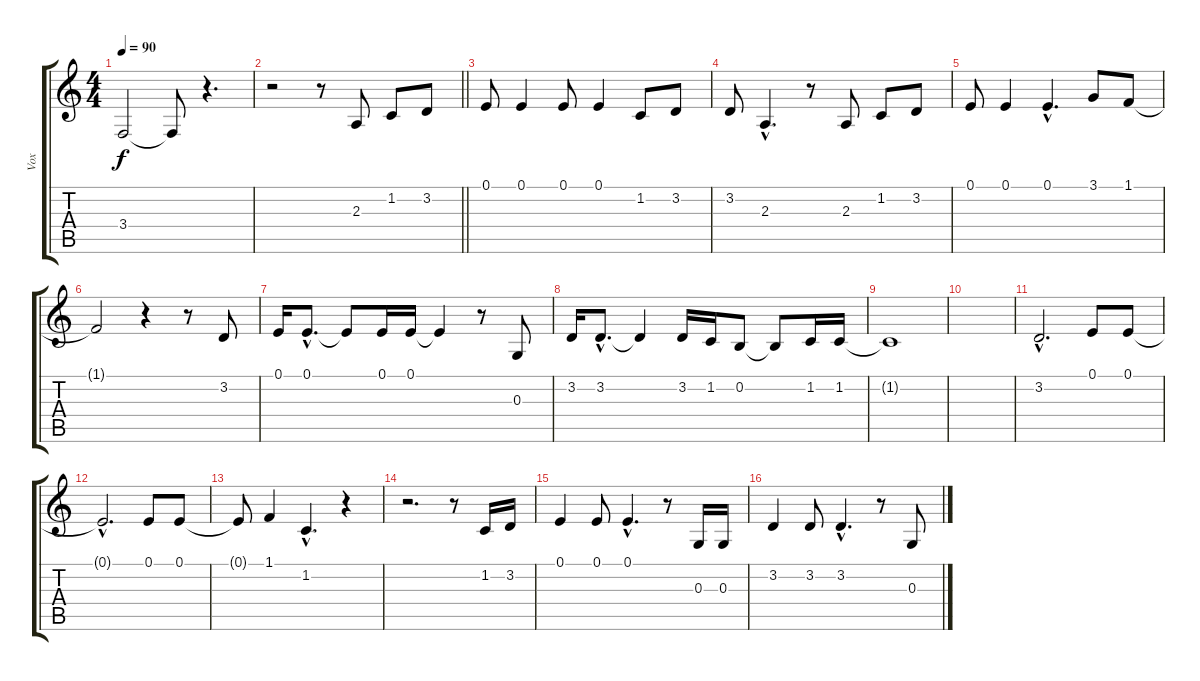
\track ("Vox" "Vox") {instrument lead8bassandlead}
\staff {score tabs}
\tuning (E4 B3 G3 D3 A2 E2) {hide}
\ts (4 4)
\tempo 90
\clef g2
\ks c
3.4.2{dy f} 3.4{t}.8 r.4{d} |
\barLineRight lightlight
r.2 r.8 2.3.8 1.2.8 3.2.8 |
0.1.8 0.1.4 0.1.8 0.1.4 1.2.8 3.2.8 |
3.2.8 2.3{hac}.4{d} r.8 2.3.8 1.2.8 3.2.8 |
0.1.8 0.1.4 0.1{hac}.4{d} 3.1.8 1.1.8 |
1.1{t}.2 r.4 r.8 3.2.8 |
0.1.16 0.1{hac}.8{d} 0.1{t}.8 0.1.16 0.1.16 0.1{t}.4 r.8 0.3.8 |
3.2.16 3.2{hac}.8{d} 3.2{t}.4 3.2.16 1.2.16 0.2.8 0.2{t}.8 1.2.16 1.2.16 |
1.2{t}.1 |
|
3.2{hac}.2{d} 0.1.8 0.1.8 |
0.1{hac t}.2{d} 0.1.8 0.1.8 |
0.1{t}.8 1.1.4 1.2{hac}.4{d} r.4 |
r.2{d} r.8 1.2.16 3.2.16 |
0.1.4 0.1.8 0.1{hac}.4{d} r.8 0.3.16 0.3.16 |
3.2.4 3.2.8 3.2{hac}.4{d} r.8 0.3.8
